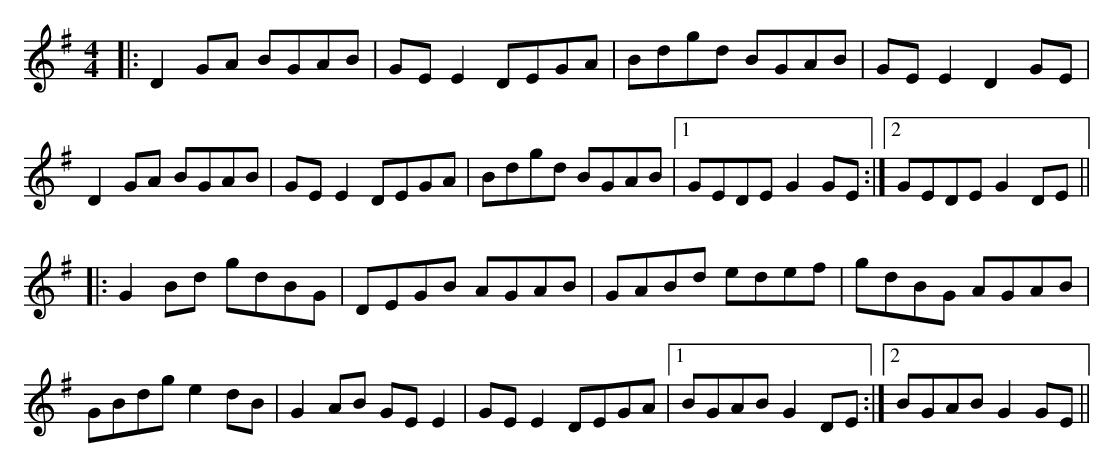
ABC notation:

X:1
M:4/4
K:G
|:D2 GA BGAB|GE E2 DEGA|Bdgd BGAB|GE E2 D2 GE|
D2 GA BGAB|GE E2 DEGA|Bdgd BGAB|1 GEDE G2 GE:|2 GEDE G2 DE||
|:G2 Bd gdBG|DEGB AGAB|GABd edef|gdBG AGAB|
GBdg e2 dB|G2 AB GE E2|GE E2 DEGA|1 BGAB G2 DE:|2 BGAB G2 GE||
